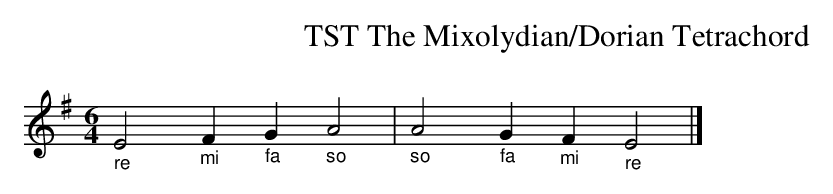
X:1
T:The Mixolydian/Dorian Tetrachord, TST
M:6/4
L:1/4
K:ADor
"_re"E2 "_mi"F "_fa"G "_so"A2 |\
"_so"A2 "_fa"G "_mi"F "_re"E2|]
